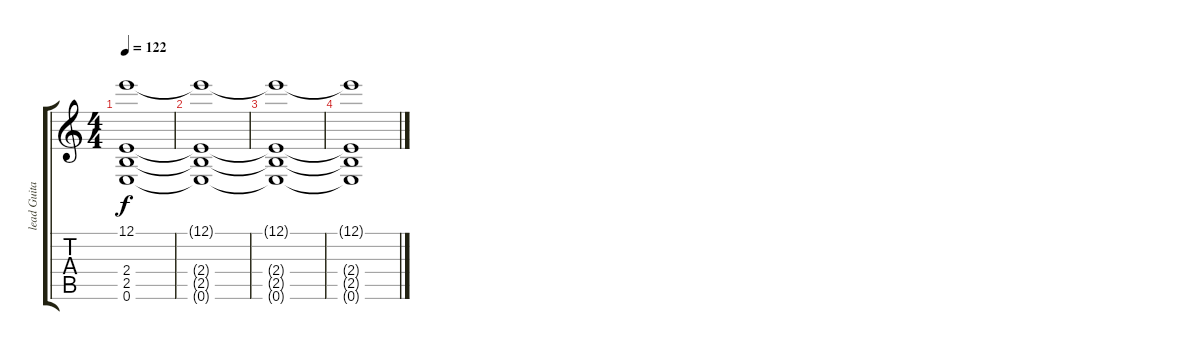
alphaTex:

\track ("lead Guitar" "lead Guita") {instrument distortionguitar}
\staff {score tabs}
\tuning (E4 B3 G3 D3 A2 E2) {hide}
\ts (4 4)
\tempo 122
\clef g2
\ks c
(12.1{t} 2.4{t} 2.5{t} 0.6{t}).1{dy f} |
(12.1{t} 2.4{t} 2.5{t} 0.6{t}).1 |
(12.1{t} 2.4{t} 2.5{t} 0.6{t}).1 |
(12.1{t} 2.4{t} 2.5{t} 0.6{t}).1
